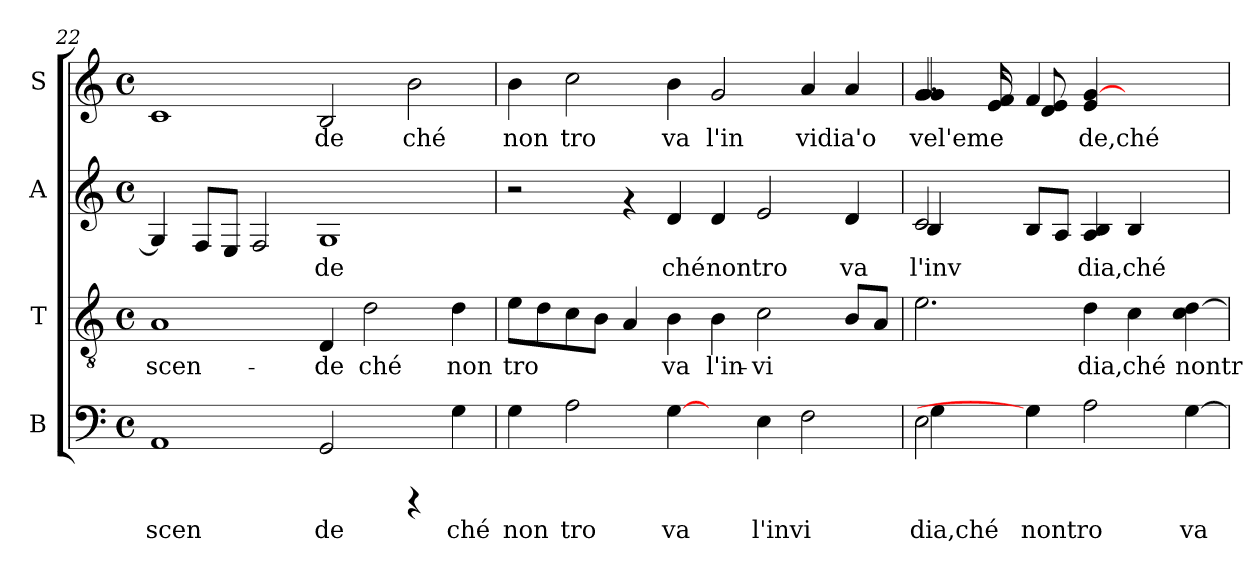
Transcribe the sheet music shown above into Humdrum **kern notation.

**kern	**text	**kern	**text	**kern	**text	**kern	**text
*part4	*part4	*part3	*part3	*part2	*part2	*part1	*part1
*staff4	*staff4	*staff3	*staff3	*staff2	*staff2	*staff1	*staff1
*I"B	*	*I"T	*	*I"A	*	*I"S	*
*clefF4	*	*clefGv2	*	*clefG2	*	*clefG2	*
*k[]	*	*k[]	*	*k[]	*	*k[]	*
*C:	*	*C:	*	*C:	*	*C:	*
*M4/4	*	*M4/4	*	*M4/4	*	*M4/4	*
*met(c)	*	*met(c)	*	*met(c)	*	*met(c)	*
=22	=22	=22	=22	=22	=22	=22	=22
!	!LO:LY:b:cj	!	!LO:LY:b:cj	!	!LO:LY:b:cj	!	!LO:LY:b:cj
1AA	scen	1A	scen-	4G/]	.	1c	.
!	!	!	!	!	!LO:LY:b:cj	!	!
.	.	.	.	8F/L	.	.	.
!	!	!	!	!	!LO:LY:b:cj	!	!
.	.	.	.	8E/J	.	.	.
!	!	!	!	!	!LO:LY:b:cj	!	!
.	.	.	.	2F/	.	.	.
!	!LO:LY:b:cj	!	!LO:LY:b:cj	!	!LO:LY:b:cj	!	!LO:LY:b:cj
2GG/	de	4D/	-de	1G	de	2B/	de
!	!	!	!LO:LY:b:cj	!	!	!	!
.	.	2d\	ché	.	.	.	.
!	!	!	!	!	!	!	!LO:LY:b:cj
4rCCC	.	.	.	.	.	2b\	ché
!	!LO:LY:b:cj	!	!LO:LY:b:cj	!	!	!	!
4G\	ché	4d\	non	.	.	.	.
=23	=23	=23	=23	=23	=23	=23	=23
!	!LO:LY:b:cj	!	!LO:LY:b:cj	!	!	!	!LO:LY:b:cj
4G\	non	8e\L	tro-	2r	.	4b\	non
!	!	!	!LO:LY:b:cj	!	!	!	!
.	.	8d\	--	.	.	.	.
!	!LO:LY:b:cj	!	!LO:LY:b:cj	!	!	!	!LO:LY:b:cj
2A\	tro	8c\	--	.	.	2cc\	tro
!	!	!	!LO:LY:b:cj	!	!	!	!
.	.	8B\J	--	.	.	.	.
!	!	!	!LO:LY:b:cj	!	!	!	!
.	.	4A/	--	4rf	.	.	.
!	!LO:LY:b:cj	!	!LO:LY:b:cj	!	!LO:LY:b:cj	!	!LO:LY:b:cj
[4G\	va	4B\	-va	4d/	ché	4b\	va
!	!	!	!LO:LY:b:cj	!	!LO:LY:b:cj	!	!LO:LY:b:cj
4ryy	.	4B\	l'in-	4d/	non	2g/	l'in
!	!LO:LY:b:cj	!	!LO:LY:b:cj	!	!LO:LY:b:cj	!	!
4E\	l'invi	2c\	-vi-	2e/	tro	.	.
!	!LO:LY:b:cj	!	!	!	!	!	!LO:LY:b:cj
2F\	.	.	.	.	.	4a/	vidia'o
!	!	!	!LO:LY:b:cj	!	!LO:LY:b:cj	!	!LO:LY:b:cj
.	.	8B/L	--	4d/	va	4a/	.
!	!	!	!LO:LY:b:cj	!	!	!	!
.	.	8A/J	--	.	.	.	.
!!LO:PB:g=z
=24	=24	=24	=24	=24	=24	=24	=24
*^	*	*	*	*	*	*	*
!	!	!LO:LY:b:cj	!	!	!	!LO:LY:b:cj	!	!LO:LY:b:cj
*	*	*	*	*	*^	*	*^	*
2E\	4G\	dia,ché	2.e\	.	2c/	4B/	l'inv-	4.g/	4g/ 4g/	vel'eme
.	4ryy	.	.	.	.	4ryy	.	.	4ryy	.
!	!	!	!	!	!	!	!	!	!	!LO:LY:b:cj
.	.	.	.	.	.	.	.	16f/ 16e/	.	.
.	.	.	.	.	.	.	.	16ryy	.	.
!	!	!LO:LY:b:cj	!	!	!	!	!LO:LY:b:cj	!	!	!LO:LY:b:cj
4G\]	4G\	nontro	.	.	8B/L	1ryy	--	4f/	8e/ 8d/	-
!	!	!	!	!	!	!	!LO:LY:b:cj	!	!	!
.	.	.	.	.	8A/J	.	--	.	2ryy	.
!	!	!	!	!LO:LY:b:cj	!	!	!LO:LY:b:cj	!	!	!LO:LY:b:cj
2A\	2.ryy	.	4d\	-dia,	4B/ 4A/	.	-dia,	4e/ [<4g/	.	-de,ché
!	!	!	!	!LO:LY:b:cj	!	!	!LO:LY:b:cj	!	!	!
.	.	.	4c\	ché	4B/	.	ché	2ryy	.	.
.	.	.	.	.	.	.	.	.	4.ryy	.
!	!	!LO:LY:b:cj	!	!LO:LY:b:cj	!	!	!	!	!	!
[>4G\	.	va	4c\ [>4d\	nontr	4ryy	.	.	.	.	.
*	*	*	*	*	*v	*v	*	*	*	*
*v	*v	*	*	*	*	*	*v	*v	*
=	=	=	=	=	=	=	=
*-	*-	*-	*-	*-	*-	*-	*-
